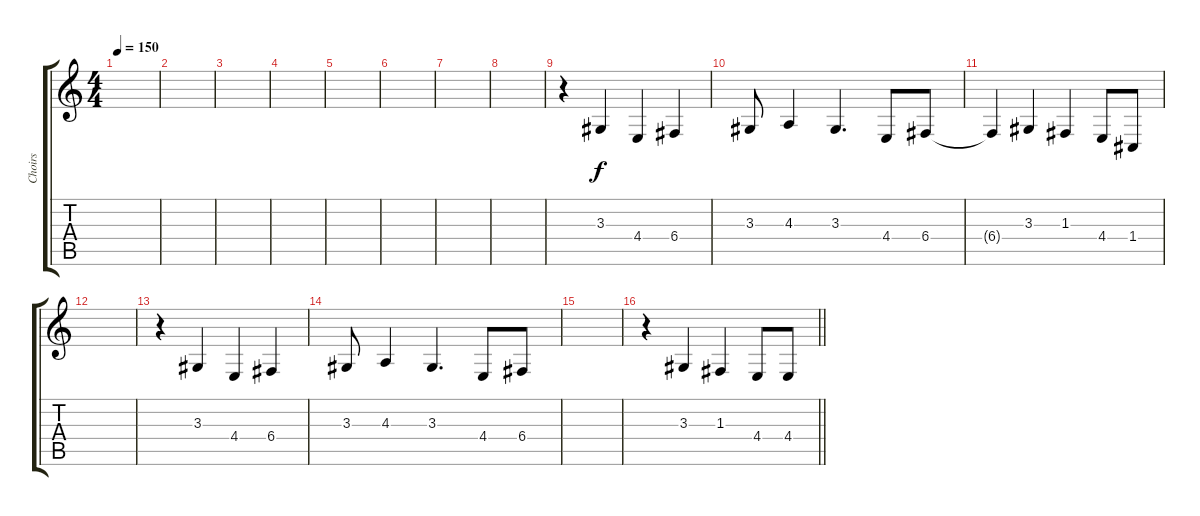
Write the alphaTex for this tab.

\track ("Choirs" "Choirs") {instrument choiraahs}
\staff {score tabs}
\tuning (D4 A3 F3 C3 G2 C2) {hide}
\ts (4 4)
\tempo 150
\clef g2
\ks c
|
|
|
|
|
|
|
|
r.4 3.3.4 4.4.4 6.4.4 |
3.3.8 4.3.4 3.3.4{d} 4.4.8 6.4.8 |
6.4{t}.4 3.3.4 1.3.4 4.4.8 1.4.8 |
|
r.4 3.3.4 4.4.4 6.4.4 |
3.3.8 4.3.4 3.3.4{d} 4.4.8 6.4.8 |
|
\barLineRight lightlight
r.4 3.3.4 1.3.4 4.4.8 4.4.8
